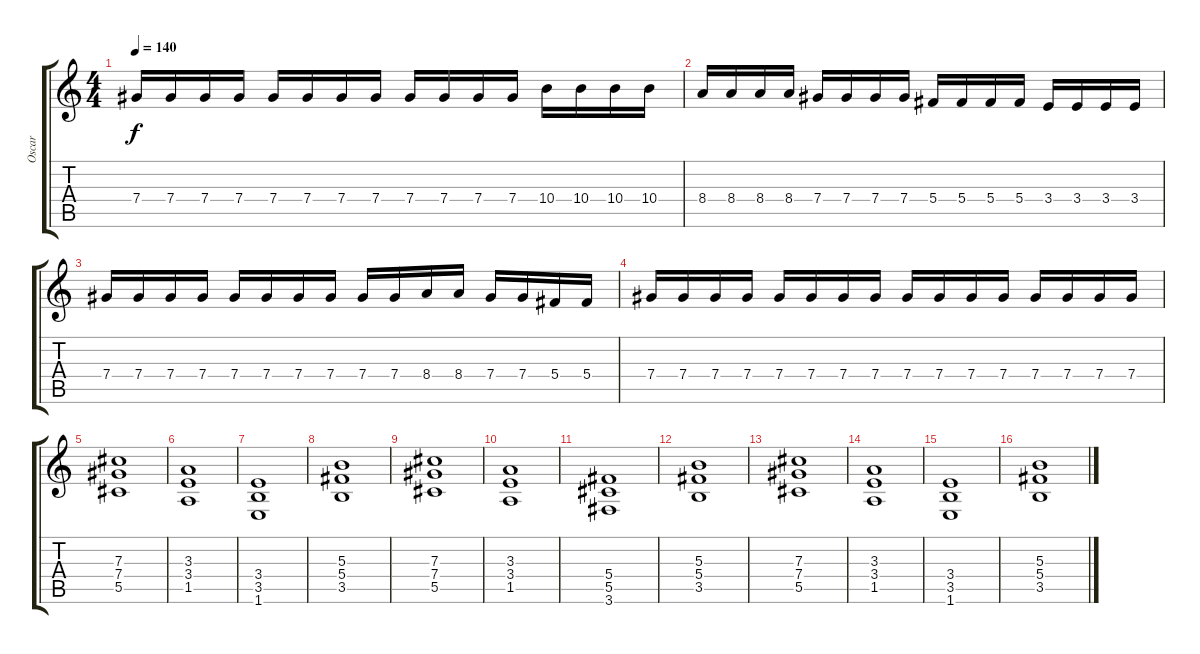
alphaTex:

\track ("Oscar" "Oscar") {instrument distortionguitar}
\staff {score tabs}
\tuning (Eb4 Bb3 Gb3 Db3 Ab2 Eb2) {hide}
\ts (4 4)
\tempo 140
\clef g2
\ks c
7.4.16{dy f} 7.4.16 7.4.16 7.4.16 7.4.16 7.4.16 7.4.16 7.4.16 7.4.16 7.4.16 7.4.16 7.4.16 10.4.16 10.4.16 10.4.16 10.4.16 |
8.4.16 8.4.16 8.4.16 8.4.16 7.4.16 7.4.16 7.4.16 7.4.16 5.4.16 5.4.16 5.4.16 5.4.16 3.4.16 3.4.16 3.4.16 3.4.16 |
7.4.16 7.4.16 7.4.16 7.4.16 7.4.16 7.4.16 7.4.16 7.4.16 7.4.16 7.4.16 8.4.16 8.4.16 7.4.16 7.4.16 5.4.16 5.4.16 |
7.4.16 7.4.16 7.4.16 7.4.16 7.4.16 7.4.16 7.4.16 7.4.16 7.4.16 7.4.16 7.4.16 7.4.16 7.4.16 7.4.16 7.4.16 7.4.16 |
(7.3 7.4 5.5).1 |
(3.3 3.4 1.5).1 |
(3.4 3.5 1.6).1 |
(5.3 5.4 3.5).1 |
(7.3 7.4 5.5).1 |
(3.3 3.4 1.5).1 |
(5.4 5.5 3.6).1 |
(5.3 5.4 3.5).1 |
(7.3 7.4 5.5).1 |
(3.3 3.4 1.5).1 |
(3.4 3.5 1.6).1 |
(5.3 5.4 3.5).1
